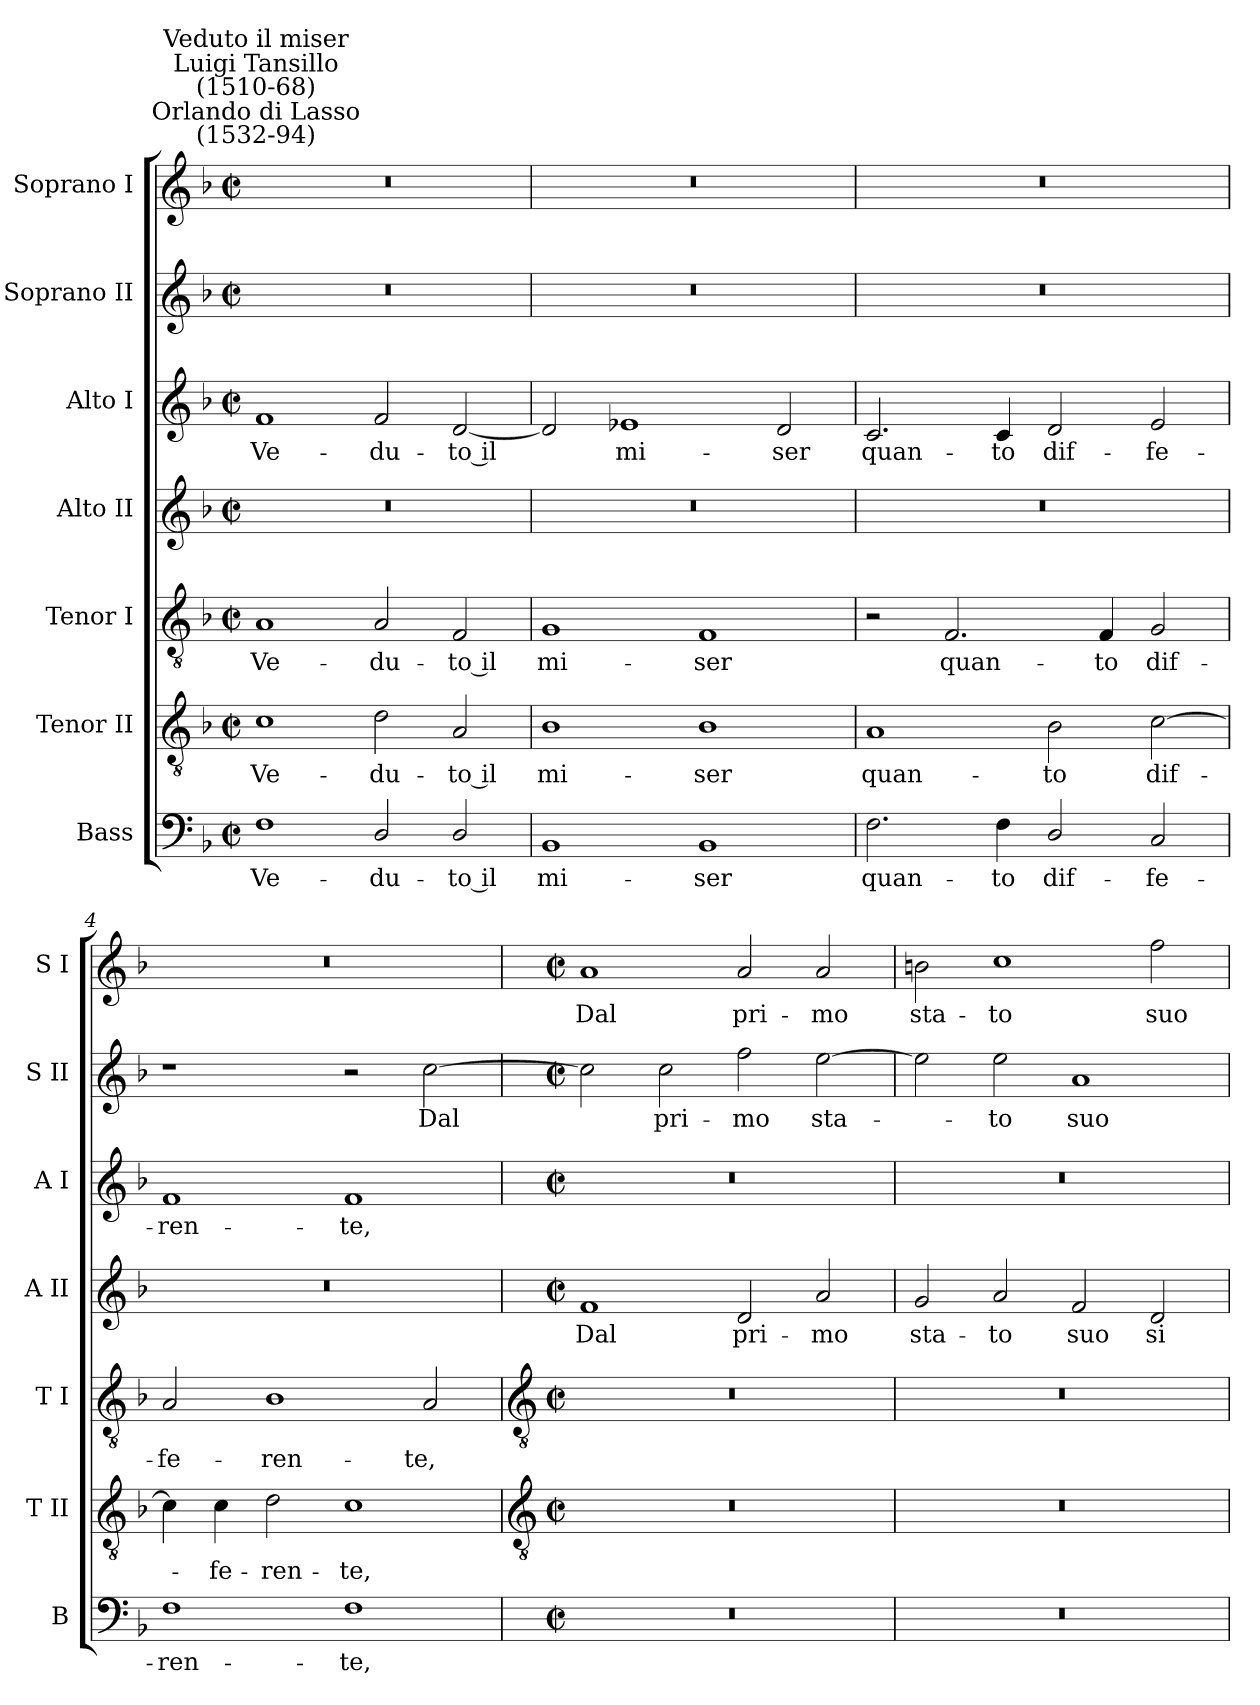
**kern	**text	**kern	**text	**kern	**text	**kern	**text	**kern	**text	**kern	**text	**kern	**text
*part7	*part7	*part6	*part6	*part5	*part5	*part4	*part4	*part3	*part3	*part2	*part2	*part1	*part1
*staff7	*staff7	*staff6	*staff6	*staff5	*staff5	*staff4	*staff4	*staff3	*staff3	*staff2	*staff2	*staff1	*staff1
*I"Bass	*	*I"Tenor II	*	*I"Tenor I	*	*I"Alto II	*	*I"Alto I	*	*I"Soprano II	*	*I"Soprano I	*
*I'B	*	*I'T II	*	*I'T I	*	*I'A II	*	*I'A I	*	*I'S II	*	*I'S I	*
*clefF4	*	*clefGv2	*	*clefGv2	*	*clefG2	*	*clefG2	*	*clefG2	*	*clefG2	*
*k[b-]	*	*k[b-]	*	*k[b-]	*	*k[b-]	*	*k[b-]	*	*k[b-]	*	*k[b-]	*
*F:	*	*F:	*	*F:	*	*F:	*	*F:	*	*F:	*	*F:	*
*M4/2	*	*M4/2	*	*M4/2	*	*M4/2	*	*M4/2	*	*M4/2	*	*M4/2	*
*met(c|)	*	*met(c|)	*	*met(c|)	*	*met(c|)	*	*met(c|)	*	*met(c|)	*	*met(c|)	*
=1	=1	=1	=1	=1	=1	=1	=1	=1	=1	=1	=1	=1	=1
!	!	!	!	!	!	!	!	!	!	!	!	!LO:TX:a:cj:t=Orlando di Lasso\n(1532-94)	!
!	!	!	!	!	!	!	!	!	!	!	!	!LO:TX:a:cj:t=Luigi Tansillo\n(1510-68)	!
!	!	!	!	!	!	!	!	!	!	!	!	!LO:TX:a:cj:t=Veduto il miser	!
!	!LO:LY:b	!	!LO:LY:b	!	!LO:LY:b	!	!	!	!LO:LY:b	!	!	!	!
1F	Ve-	1c	Ve-	1A	Ve-	0r	.	1f	Ve-	0r	.	0r	.
!	!LO:LY:b	!	!LO:LY:b	!	!LO:LY:b	!	!	!	!LO:LY:b	!	!	!	!
2D/	-du-	2d	-du-	2A	-du-	.	.	2f	-du-	.	.	.	.
!	!LO:LY:b	!	!LO:LY:b	!	!LO:LY:b	!	!	!	!LO:LY:b	!	!	!	!
2D/	-to il	2A	-to il	2F	-to il	.	.	[2d	-to il	.	.	.	.
=2	=2	=2	=2	=2	=2	=2	=2	=2	=2	=2	=2	=2	=2
!	!LO:LY:b	!	!LO:LY:b	!	!LO:LY:b	!	!	!	!	!	!	!	!
1BB-	mi-	1B-	mi-	1G	mi-	0r	.	2d]	.	0r	.	0r	.
!	!	!	!	!	!	!	!	!	!LO:LY:b	!	!	!	!
.	.	.	.	.	.	.	.	1e-X	mi-	.	.	.	.
!	!LO:LY:b	!	!LO:LY:b	!	!LO:LY:b	!	!	!	!	!	!	!	!
1BB-	-ser	1B-	-ser	1F	-ser	.	.	.	.	.	.	.	.
!	!	!	!	!	!	!	!	!	!LO:LY:b	!	!	!	!
.	.	.	.	.	.	.	.	2d	-ser	.	.	.	.
=3	=3	=3	=3	=3	=3	=3	=3	=3	=3	=3	=3	=3	=3
!	!LO:LY:b	!	!LO:LY:b	!	!	!	!	!	!LO:LY:b	!	!	!	!
2.F	quan-	1A	quan-	2r	.	0r	.	2.c	quan-	0r	.	0r	.
!	!	!	!	!	!LO:LY:b	!	!	!	!	!	!	!	!
.	.	.	.	2.F	quan-	.	.	.	.	.	.	.	.
!	!LO:LY:b	!	!	!	!	!	!	!	!LO:LY:b	!	!	!	!
4F	-to	.	.	.	.	.	.	4c	-to	.	.	.	.
!	!LO:LY:b	!	!LO:LY:b	!	!	!	!	!	!LO:LY:b	!	!	!	!
2D/	dif-	2B-	-to	.	.	.	.	2d	dif-	.	.	.	.
!	!	!	!	!	!LO:LY:b	!	!	!	!	!	!	!	!
.	.	.	.	4F	-to	.	.	.	.	.	.	.	.
!	!LO:LY:b	!	!LO:LY:b	!	!LO:LY:b	!	!	!	!LO:LY:b	!	!	!	!
2C	-fe-	[2c	dif-	2G	dif-	.	.	2e	-fe-	.	.	.	.
=4	=4	=4	=4	=4	=4	=4	=4	=4	=4	=4	=4	=4	=4
!	!LO:LY:b	!	!	!	!LO:LY:b	!	!	!	!LO:LY:b	!	!	!	!
1F	-ren-	4c]	.	2A	-fe-	0r	.	1f	-ren-	1r	.	0r	.
!	!	!	!LO:LY:b	!	!	!	!	!	!	!	!	!	!
.	.	4c	fe-	.	.	.	.	.	.	.	.	.	.
!	!	!	!LO:LY:b	!	!LO:LY:b	!	!	!	!	!	!	!	!
.	.	2d	-ren-	1B-	-ren-	.	.	.	.	.	.	.	.
!	!LO:LY:b	!	!LO:LY:b	!	!	!	!	!	!LO:LY:b	!	!	!	!
1F	-te,	1c	-te,	.	.	.	.	1f	-te,	2r	.	.	.
!	!	!	!	!	!LO:LY:b	!	!	!	!	!	!LO:LY:b	!	!
.	.	.	.	2A	-te,	.	.	.	.	[2cc	Dal	.	.
!!LO:LB:g=z
=5	=5	=5	=5	=5	=5	=5	=5	=5	=5	=5	=5	=5	=5
*	*	*clefGv2	*	*clefGv2	*	*	*	*	*	*	*	*	*
*M4/2	*	*M4/2	*	*M4/2	*	*M4/2	*	*M4/2	*	*M4/2	*	*M4/2	*
*met(c|)	*	*met(c|)	*	*met(c|)	*	*met(c|)	*	*met(c|)	*	*met(c|)	*	*met(c|)	*
!	!	!	!	!	!	!	!LO:LY:b	!	!	!	!	!	!LO:LY:b
0r	.	0r	.	0r	.	1f	Dal	0r	.	2cc]	.	1a	Dal
!	!	!	!	!	!	!	!	!	!	!	!LO:LY:b	!	!
.	.	.	.	.	.	.	.	.	.	2cc	pri-	.	.
!	!	!	!	!	!	!	!LO:LY:b	!	!	!	!LO:LY:b	!	!LO:LY:b
.	.	.	.	.	.	2d	pri-	.	.	2ff	-mo	2a	pri-
!	!	!	!	!	!	!	!LO:LY:b	!	!	!	!LO:LY:b	!	!LO:LY:b
.	.	.	.	.	.	2a	-mo	.	.	[2ee	sta-	2a	-mo
=6	=6	=6	=6	=6	=6	=6	=6	=6	=6	=6	=6	=6	=6
!	!	!	!	!	!	!	!LO:LY:b	!	!	!	!	!	!LO:LY:b
0r	.	0r	.	0r	.	2g	sta-	0r	.	2ee]	.	2bn	sta-
!	!	!	!	!	!	!	!LO:LY:b	!	!	!	!LO:LY:b	!	!LO:LY:b
.	.	.	.	.	.	2a	-to	.	.	2ee	to	1cc	-to
!	!	!	!	!	!	!	!LO:LY:b	!	!	!	!LO:LY:b	!	!
.	.	.	.	.	.	2f	suo	.	.	1a	suo	.	.
!	!	!	!	!	!	!	!LO:LY:b	!	!	!	!	!	!LO:LY:b
.	.	.	.	.	.	2d	si	.	.	.	.	2ff	suo
=	=	=	=	=	=	=	=	=	=	=	=	=	=
*-	*-	*-	*-	*-	*-	*-	*-	*-	*-	*-	*-	*-	*-
